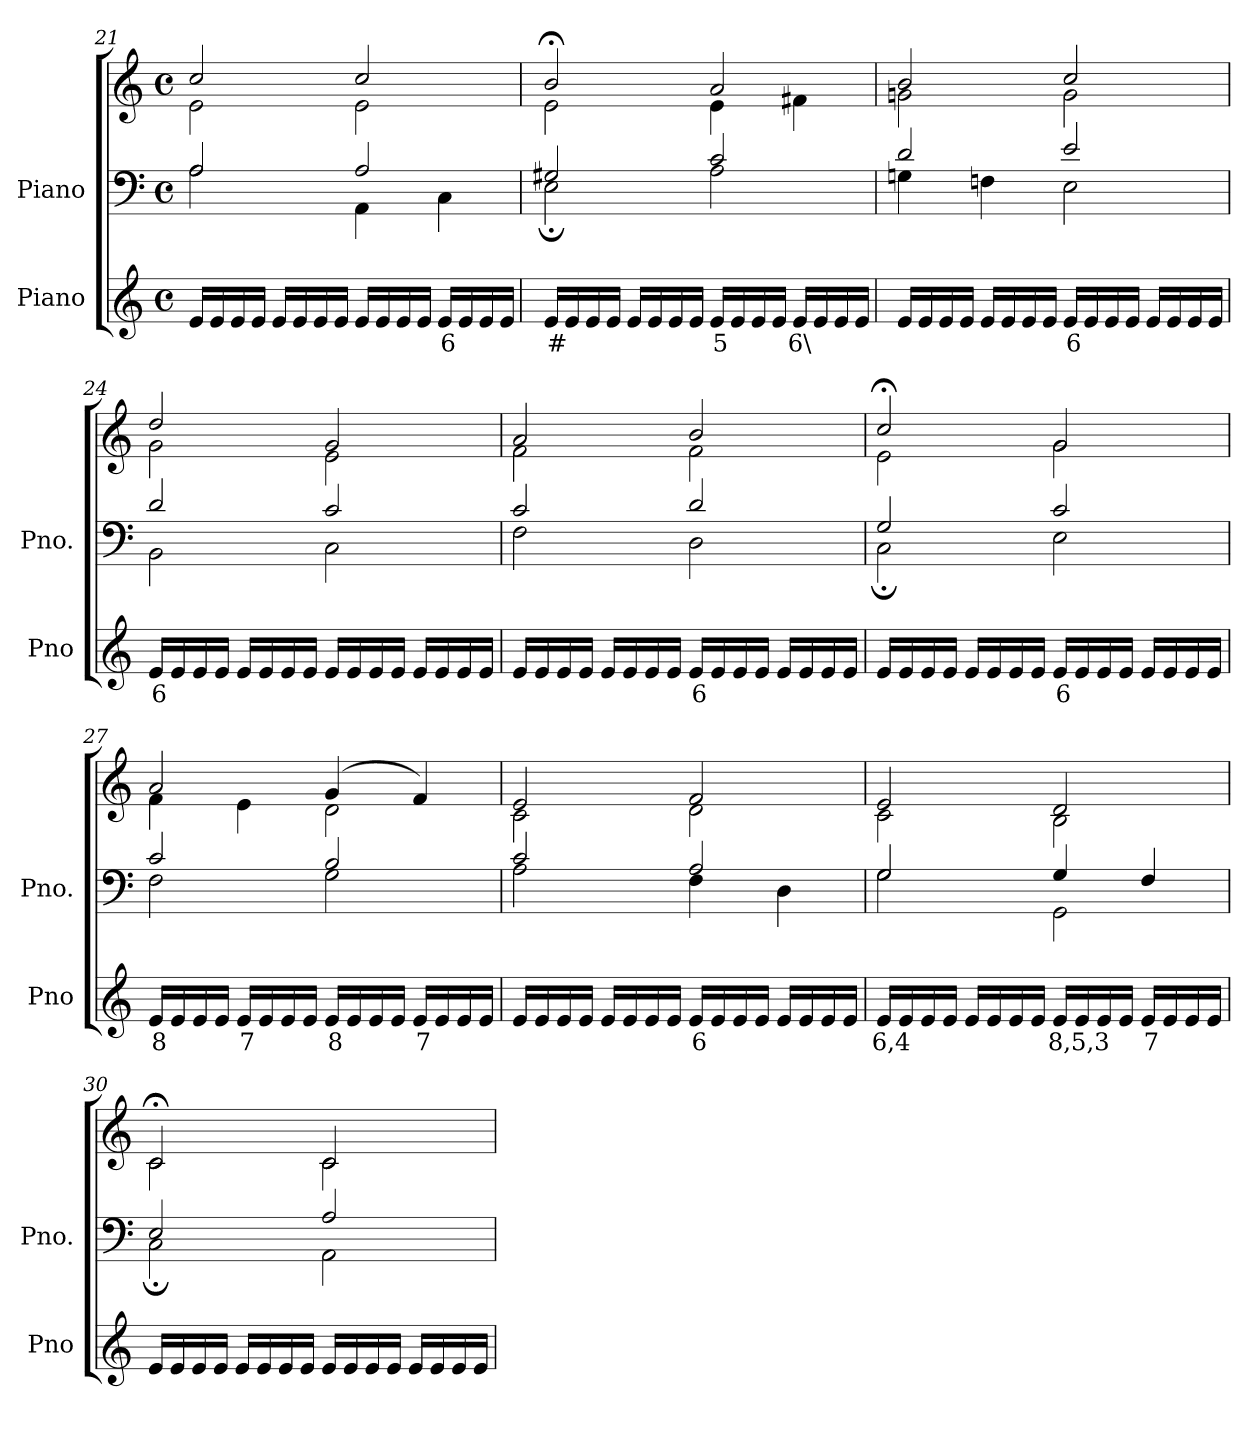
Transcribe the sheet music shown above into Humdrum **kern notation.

**kern	**text	**kern	**kern
*part2	*part2	*part1	*part1
*staff3	*staff3	*staff2	*staff1
*I"Piano	*	*I"Piano	*
*I'Pno	*	*I'Pno.	*
*clefG2	*	*clefF4	*clefG2
*k[]	*	*k[]	*k[]
*M4/4	*	*M4/4	*M4/4
*met(c)	*	*met(c)	*met(c)
=21	=21	=21	=21
*	*	*^	*^
16e/LL	.	2A/	2A\	2cc/	2e\
16e/	.	.	.	.	.
16e/	.	.	.	.	.
16e/JJ	.	.	.	.	.
16e/LL	.	.	.	.	.
16e/	.	.	.	.	.
16e/	.	.	.	.	.
16e/JJ	.	.	.	.	.
16e/LL	.	2A/	4AA\	2cc/	2e\
16e/	.	.	.	.	.
16e/	.	.	.	.	.
16e/JJ	.	.	.	.	.
!	!LO:LY:b	!	!	!	!
16e/LL	6	.	4C\	.	.
16e/	.	.	.	.	.
16e/	.	.	.	.	.
16e/JJ	.	.	.	.	.
=22	=22	=22	=22	=22	=22
!	!LO:LY:b	!	!	!	!
16e/LL	#	2G#X/	2E;\	2b;</	2e\
16e/	.	.	.	.	.
16e/	.	.	.	.	.
16e/JJ	.	.	.	.	.
16e/LL	.	.	.	.	.
16e/	.	.	.	.	.
16e/	.	.	.	.	.
16e/JJ	.	.	.	.	.
!	!LO:LY:b	!	!	!	!
16e/LL	5	2c/	2A\	2a/	4e\
16e/	.	.	.	.	.
16e/	.	.	.	.	.
16e/JJ	.	.	.	.	.
!	!LO:LY:b	!	!	!	!
16e/LL	6\	.	.	.	4f#X\
16e/	.	.	.	.	.
16e/	.	.	.	.	.
16e/JJ	.	.	.	.	.
=23	=23	=23	=23	=23	=23
16e/LL	.	2d/	4Gn\	2b/	2gn\
16e/	.	.	.	.	.
16e/	.	.	.	.	.
16e/JJ	.	.	.	.	.
!	!LO:LY:b	!	!	!	!
16e/LL	_	.	4Fn\	.	.
16e/	.	.	.	.	.
16e/	.	.	.	.	.
16e/JJ	.	.	.	.	.
!	!LO:LY:b	!	!	!	!
16e/LL	6	2e/	2E\	2cc/	2g\
16e/	.	.	.	.	.
16e/	.	.	.	.	.
16e/JJ	.	.	.	.	.
16e/LL	.	.	.	.	.
16e/	.	.	.	.	.
16e/	.	.	.	.	.
16e/JJ	.	.	.	.	.
=24	=24	=24	=24	=24	=24
!	!LO:LY:b	!	!	!	!
16e/LL	6	2d/	2BB\	2dd/	2g\
16e/	.	.	.	.	.
16e/	.	.	.	.	.
16e/JJ	.	.	.	.	.
16e/LL	.	.	.	.	.
16e/	.	.	.	.	.
16e/	.	.	.	.	.
16e/JJ	.	.	.	.	.
16e/LL	.	2c/	2C\	2g/	2e\
16e/	.	.	.	.	.
16e/	.	.	.	.	.
16e/JJ	.	.	.	.	.
16e/LL	.	.	.	.	.
16e/	.	.	.	.	.
16e/	.	.	.	.	.
16e/JJ	.	.	.	.	.
=25	=25	=25	=25	=25	=25
16e/LL	.	2c/	2F\	2a/	2f\
16e/	.	.	.	.	.
16e/	.	.	.	.	.
16e/JJ	.	.	.	.	.
16e/LL	.	.	.	.	.
16e/	.	.	.	.	.
16e/	.	.	.	.	.
16e/JJ	.	.	.	.	.
!	!LO:LY:b	!	!	!	!
16e/LL	6	2d/	2D\	2b/	2f\
16e/	.	.	.	.	.
16e/	.	.	.	.	.
16e/JJ	.	.	.	.	.
16e/LL	.	.	.	.	.
16e/	.	.	.	.	.
16e/	.	.	.	.	.
16e/JJ	.	.	.	.	.
=26	=26	=26	=26	=26	=26
16e/LL	.	2G/	2C;\	2cc;</	2e\
16e/	.	.	.	.	.
16e/	.	.	.	.	.
16e/JJ	.	.	.	.	.
16e/LL	.	.	.	.	.
16e/	.	.	.	.	.
16e/	.	.	.	.	.
16e/JJ	.	.	.	.	.
!	!LO:LY:b	!	!	!	!
16e/LL	6	2c/	2E\	2g/	2g\
16e/	.	.	.	.	.
16e/	.	.	.	.	.
16e/JJ	.	.	.	.	.
16e/LL	.	.	.	.	.
16e/	.	.	.	.	.
16e/	.	.	.	.	.
16e/JJ	.	.	.	.	.
=27	=27	=27	=27	=27	=27
!	!LO:LY:b	!	!	!	!
16e/LL	8	2c/	2F\	2a/	4f\
16e/	.	.	.	.	.
16e/	.	.	.	.	.
16e/JJ	.	.	.	.	.
!	!LO:LY:b	!	!	!	!
16e/LL	7	.	.	.	4e\
16e/	.	.	.	.	.
16e/	.	.	.	.	.
16e/JJ	.	.	.	.	.
!	!LO:LY:b	!	!	!	!
16e/LL	8	2B/	2G\	(>4g/	2d\
16e/	.	.	.	.	.
16e/	.	.	.	.	.
16e/JJ	.	.	.	.	.
!	!LO:LY:b	!	!	!	!
16e/LL	7	.	.	4f/)	.
16e/	.	.	.	.	.
16e/	.	.	.	.	.
16e/JJ	.	.	.	.	.
=28	=28	=28	=28	=28	=28
16e/LL	.	2c/	2A\	2e/	2c\
16e/	.	.	.	.	.
16e/	.	.	.	.	.
16e/JJ	.	.	.	.	.
16e/LL	.	.	.	.	.
16e/	.	.	.	.	.
16e/	.	.	.	.	.
16e/JJ	.	.	.	.	.
!	!LO:LY:b	!	!	!	!
16e/LL	6	2A/	4F\	2f/	2d\
16e/	.	.	.	.	.
16e/	.	.	.	.	.
16e/JJ	.	.	.	.	.
16e/LL	.	.	4D\	.	.
16e/	.	.	.	.	.
16e/	.	.	.	.	.
16e/JJ	.	.	.	.	.
=29	=29	=29	=29	=29	=29
!	!LO:LY:b	!	!	!	!
16e/LL	6,4	2G/	2G\	2e/	2c\
16e/	.	.	.	.	.
16e/	.	.	.	.	.
16e/JJ	.	.	.	.	.
16e/LL	.	.	.	.	.
16e/	.	.	.	.	.
16e/	.	.	.	.	.
16e/JJ	.	.	.	.	.
!	!LO:LY:b	!	!	!	!
16e/LL	8,5,3	4G/	2GG\	2d/	2B\
16e/	.	.	.	.	.
16e/	.	.	.	.	.
16e/JJ	.	.	.	.	.
!	!LO:LY:b	!	!	!	!
16e/LL	7	4F/	.	.	.
16e/	.	.	.	.	.
16e/	.	.	.	.	.
16e/JJ	.	.	.	.	.
=30	=30	=30	=30	=30	=30
16e/LL	.	2E/	2C;\	2c;</	2c\
16e/	.	.	.	.	.
16e/	.	.	.	.	.
16e/JJ	.	.	.	.	.
16e/LL	.	.	.	.	.
16e/	.	.	.	.	.
16e/	.	.	.	.	.
16e/JJ	.	.	.	.	.
16e/LL	.	2A/	2AA\	2c/	2c\
16e/	.	.	.	.	.
16e/	.	.	.	.	.
16e/JJ	.	.	.	.	.
16e/LL	.	.	.	.	.
16e/	.	.	.	.	.
16e/	.	.	.	.	.
16e/JJ	.	.	.	.	.
*	*	*v	*v	*	*
*	*	*	*v	*v
=	=	=	=
*-	*-	*-	*-
